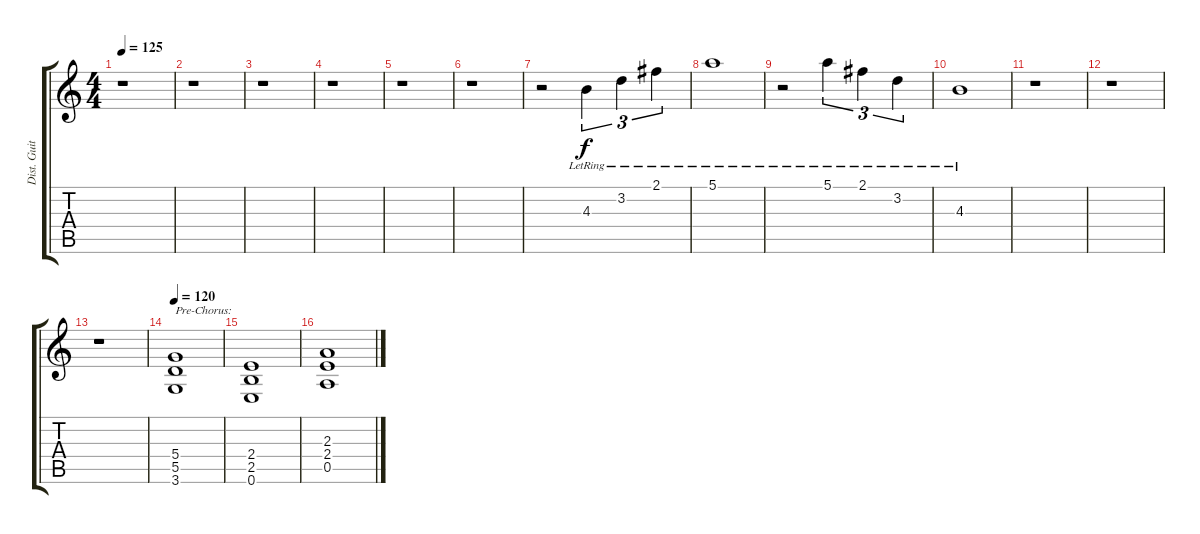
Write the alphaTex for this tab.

\track ("Dist. Guitar 1" "Dist. Guit") {instrument overdrivenguitar}
\staff {score tabs}
\tuning (E4 B3 G3 D3 A2 E2) {hide}
\ts (4 4)
\tempo 125
\clef g2
\ks c
r.1{dy f} |
r.1 |
r.1 |
r.1 |
r.1 |
r.1 |
r.2 4.3{lr}.4{tu (3 2)} 3.2{lr}.4{tu (3 2)} 2.1{lr}.4{tu (3 2)} |
5.1{lr}.1 |
r.2 5.1{lr}.4{tu (3 2)} 2.1{lr}.4{tu (3 2)} 3.2{lr}.4{tu (3 2)} |
4.3{lr}.1 |
r.1 |
r.1 |
r.1 |
\tempo 120
(5.4 5.5 3.6).1{txt "Pre-Chorus:" volume 10 instrument overdrivenguitar} |
(2.4 2.5 0.6).1 |
(2.3 2.4 0.5).1
